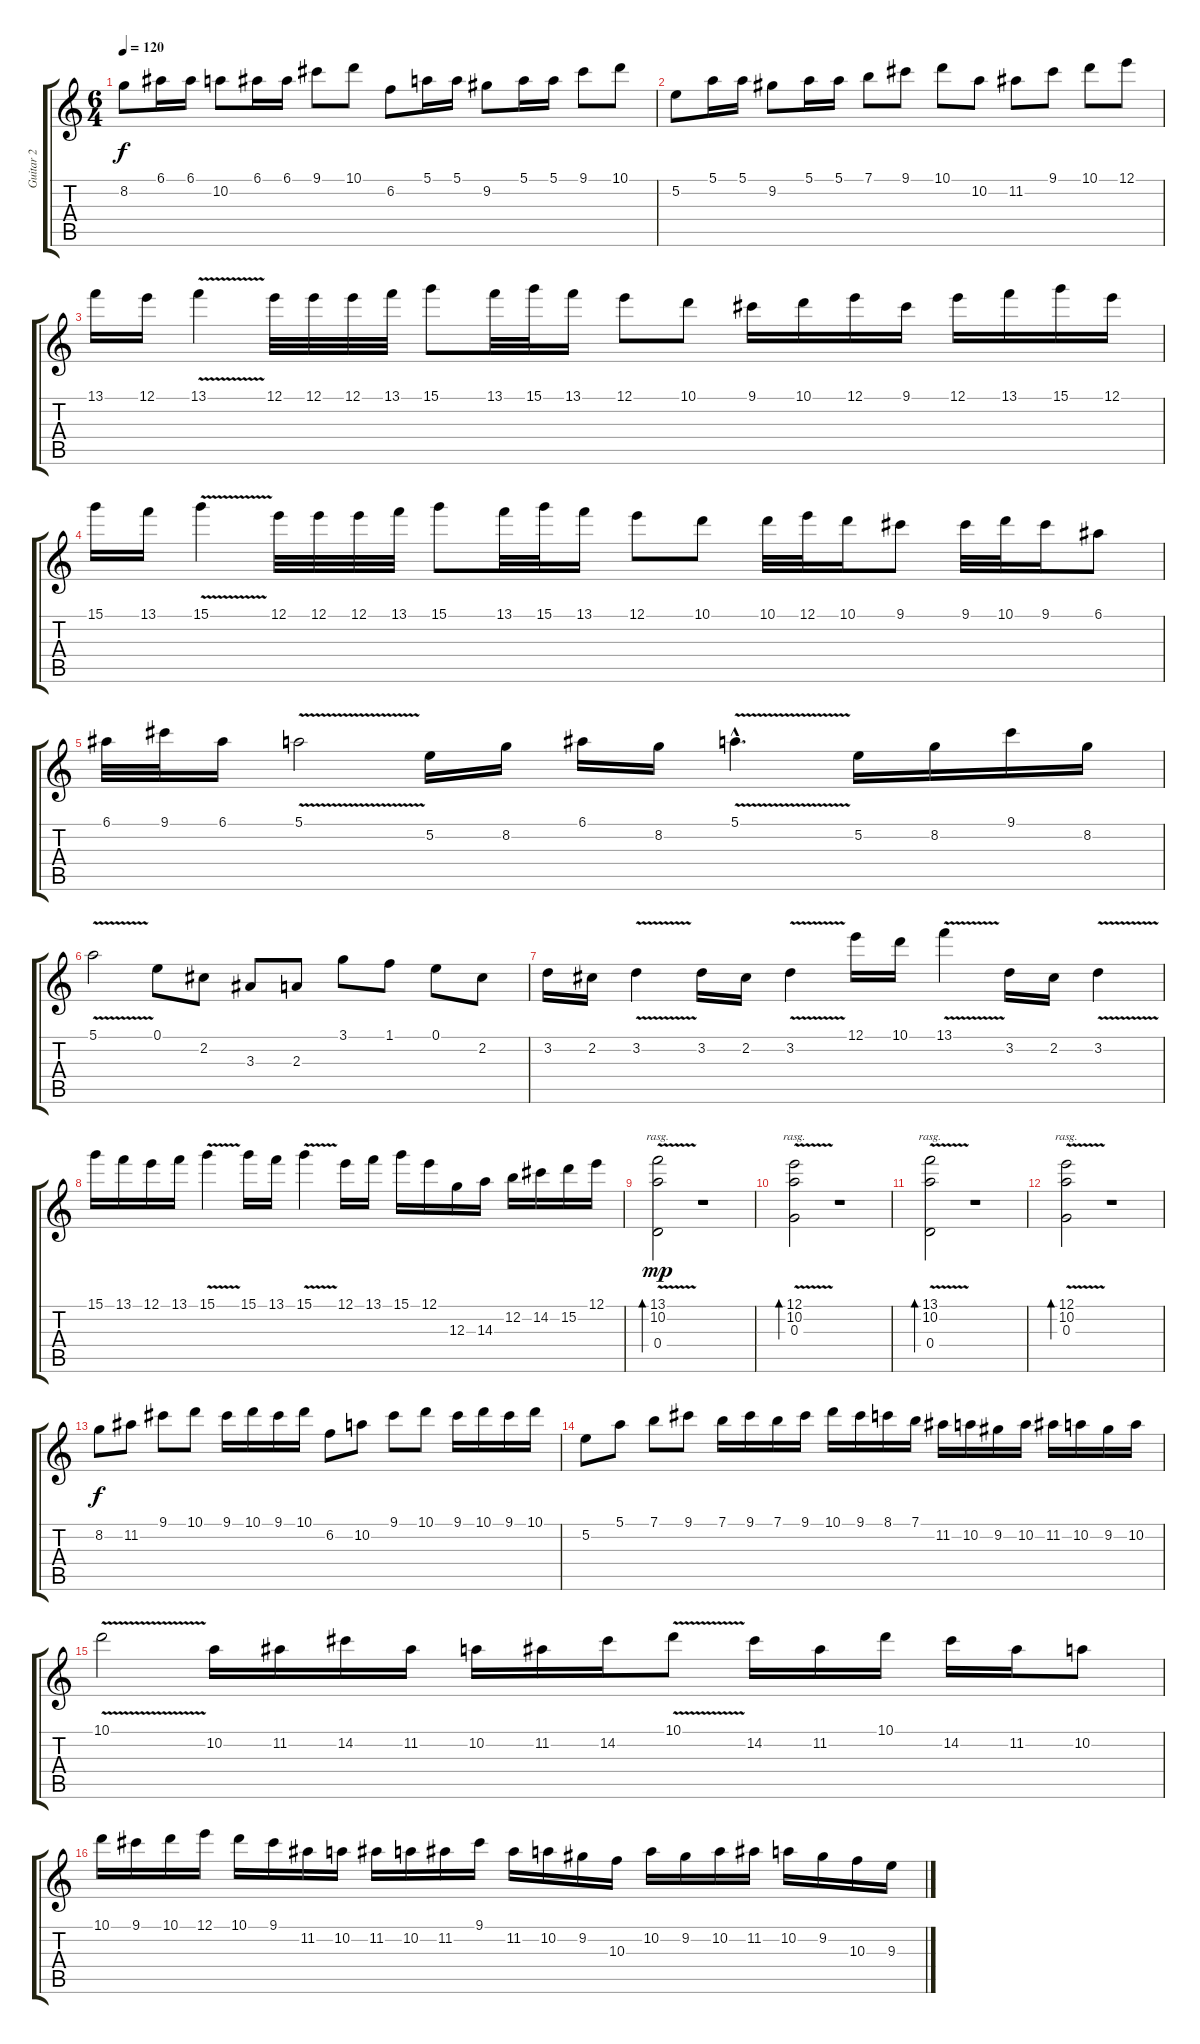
\track ("Guitar 2" "Guitar 2") {instrument acousticguitarnylon}
\staff {score tabs}
\tuning (E4 B3 G3 D3 A2 E2) {hide}
\ts (6 4)
\tempo 120
\clef g2
\ks c
8.2.8{dy f} 6.1.16 6.1.16 10.2.8 6.1.16 6.1.16 9.1.8 10.1.8 6.2.8 5.1.16 5.1.16 9.2.8 5.1.16 5.1.16 9.1.8 10.1.8 |
5.2.8 5.1.16 5.1.16 9.2.8 5.1.16 5.1.16 7.1.8 9.1.8 10.1.8 10.2.8 11.2.8 9.1.8 10.1.8 12.1.8 |
13.1.16 12.1.16 13.1{v}.4 12.1.32 12.1.32 12.1.32 13.1.32 15.1.8 13.1.32 15.1.32 13.1.16 12.1.8 10.1.8 9.1.16 10.1.16 12.1.16 9.1.16 12.1.16 13.1.16 15.1.16 12.1.16 |
15.1.16 13.1.16 15.1{v}.4 12.1.32 12.1.32 12.1.32 13.1.32 15.1.8 13.1.32 15.1.32 13.1.16 12.1.8 10.1.8 10.1.32 12.1.32 10.1.16 9.1.8 9.1.32 10.1.32 9.1.16 6.1.8 |
6.1.32 9.1.32 6.1.16 5.1{v}.2 5.2.16 8.2.16 6.1.16 8.2.16 5.1{v hac}.4{d} 5.2.16 8.2.16 9.1.16 8.2.16 |
5.1{v}.2 0.1.8 2.2.8 3.3.8 2.3.8 3.1.8 1.1.8 0.1.8 2.2.8 |
3.2.16 2.2.16 3.2{v}.4 3.2.16 2.2.16 3.2{v}.4 12.1.16 10.1.16 13.1{v}.4 3.2.16 2.2.16 3.2{v}.4 |
15.1.16 13.1.16 12.1.16 13.1.16 15.1{v}.4 15.1.16 13.1.16 15.1{v}.4 12.1.16 13.1.16 15.1.16 12.1.16 12.3.16 14.3.16 12.2.16 14.2.16 15.2.16 12.1.16 |
(13.1{v} 10.2 0.4).2{bd 120 rasg ii dy mp} r.1 |
(12.1{v} 10.2 0.3).2{bd 120 rasg ii} r.1 |
(13.1{v} 10.2 0.4).2{bd 120 rasg ii} r.1 |
(12.1{v} 10.2 0.3).2{bd 120 rasg ii} r.1 |
8.2.8{dy f} 11.2.8 9.1.8 10.1.8 9.1.16 10.1.16 9.1.16 10.1.16 6.2.8 10.2.8 9.1.8 10.1.8 9.1.16 10.1.16 9.1.16 10.1.16 |
5.2.8 5.1.8 7.1.8 9.1.8 7.1.16 9.1.16 7.1.16 9.1.16 10.1.16 9.1.16 8.1.16 7.1.16 11.2.16 10.2.16 9.2.16 10.2.16 11.2.16 10.2.16 9.2.16 10.2.16 |
10.1{v}.2 10.2.16 11.2.16 14.2.16 11.2.16 10.2.16 11.2.16 14.2.16 10.1{v}.8 14.2.16 11.2.16 10.1.16 14.2.16 11.2.16 10.2.8 |
10.1.16 9.1.16 10.1.16 12.1.16 10.1.16 9.1.16 11.2.16 10.2.16 11.2.16 10.2.16 11.2.16 9.1.16 11.2.16 10.2.16 9.2.16 10.3.16 10.2.16 9.2.16 10.2.16 11.2.16 10.2.16 9.2.16 10.3.16 9.3.16
